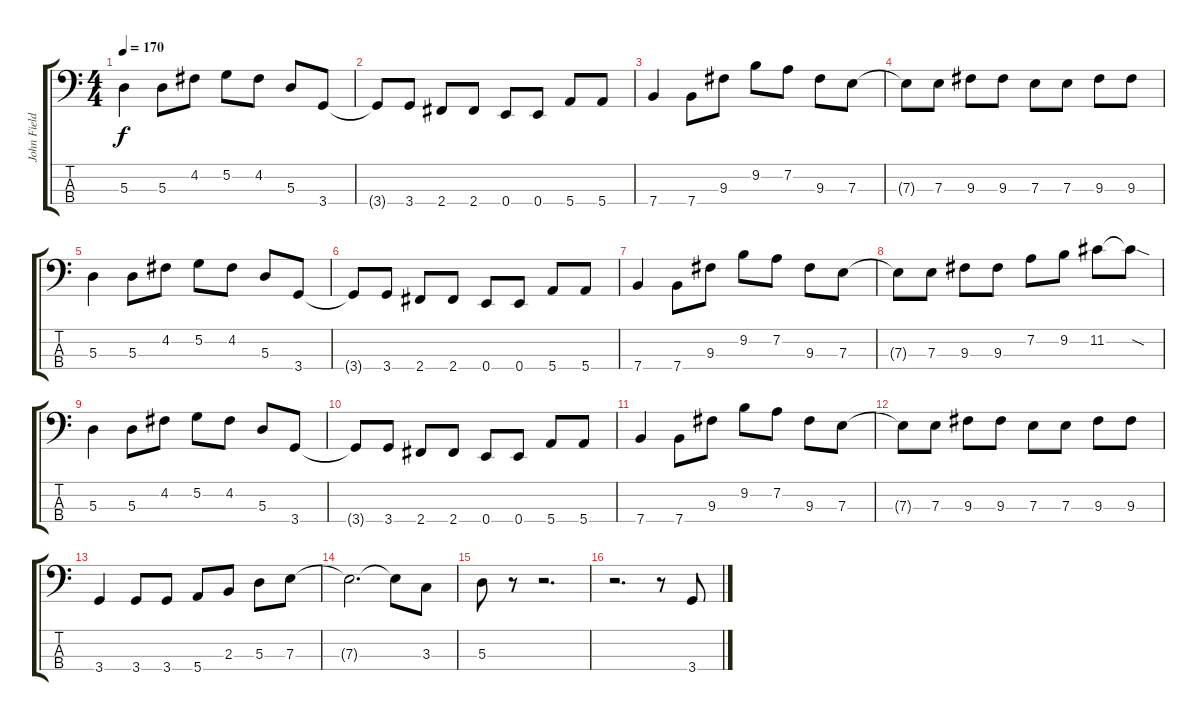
\track ("John Fields" "John Field") {instrument electricbasspick}
\staff {score tabs}
\tuning (G2 D2 A1 E1) {hide}
\ts (4 4)
\tempo 170
\clef f4
\ks c
5.3.4{dy f} 5.3.8 4.2.8 5.2.8 4.2.8 5.3.8 3.4.8 |
3.4{t}.8 3.4.8 2.4.8 2.4.8 0.4.8 0.4.8 5.4.8 5.4.8 |
7.4.4 7.4.8 9.3.8 9.2.8 7.2.8 9.3.8 7.3.8 |
7.3{t}.8 7.3.8 9.3.8 9.3.8 7.3.8 7.3.8 9.3.8 9.3.8 |
5.3.4 5.3.8 4.2.8 5.2.8 4.2.8 5.3.8 3.4.8 |
3.4{t}.8 3.4.8 2.4.8 2.4.8 0.4.8 0.4.8 5.4.8 5.4.8 |
7.4.4 7.4.8 9.3.8 9.2.8 7.2.8 9.3.8 7.3.8 |
7.3{t}.8 7.3.8 9.3.8 9.3.8 7.2.8 9.2.8 11.2.8 11.2{sod t}.8 |
5.3.4 5.3.8 4.2.8 5.2.8 4.2.8 5.3.8 3.4.8 |
3.4{t}.8 3.4.8 2.4.8 2.4.8 0.4.8 0.4.8 5.4.8 5.4.8 |
7.4.4 7.4.8 9.3.8 9.2.8 7.2.8 9.3.8 7.3.8 |
7.3{t}.8 7.3.8 9.3.8 9.3.8 7.3.8 7.3.8 9.3.8 9.3.8 |
3.4.4 3.4.8 3.4.8 5.4.8 2.3.8 5.3.8 7.3.8 |
7.3{t}.2{d} 7.3{t}.8 3.3.8 |
5.3.8 r.8 r.2{d} |
r.2{d} r.8 3.4.8
